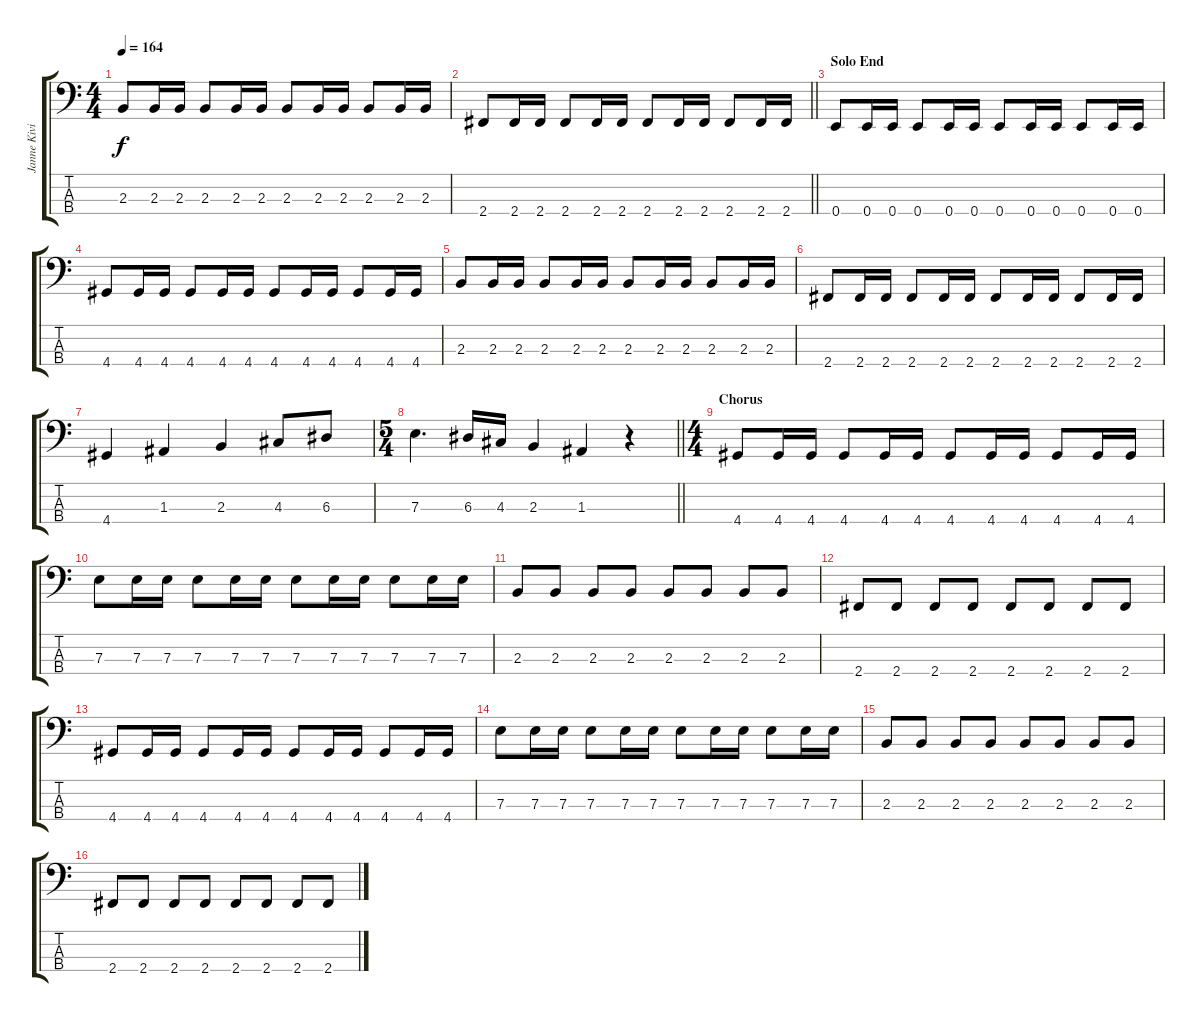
\track ("Janne Kivilahti" "Janne Kivi") {instrument electricbasspick}
\staff {score tabs}
\tuning (G2 D2 A1 E1) {hide}
\ts (4 4)
\tempo 164
\clef f4
\ks c
2.3.8{dy f} 2.3.16 2.3.16 2.3.8 2.3.16 2.3.16 2.3.8 2.3.16 2.3.16 2.3.8 2.3.16 2.3.16 |
\barLineRight lightlight
2.4.8 2.4.16 2.4.16 2.4.8 2.4.16 2.4.16 2.4.8 2.4.16 2.4.16 2.4.8 2.4.16 2.4.16 |
\section ("" "Solo End")
0.4.8 0.4.16 0.4.16 0.4.8 0.4.16 0.4.16 0.4.8 0.4.16 0.4.16 0.4.8 0.4.16 0.4.16 |
4.4.8 4.4.16 4.4.16 4.4.8 4.4.16 4.4.16 4.4.8 4.4.16 4.4.16 4.4.8 4.4.16 4.4.16 |
2.3.8 2.3.16 2.3.16 2.3.8 2.3.16 2.3.16 2.3.8 2.3.16 2.3.16 2.3.8 2.3.16 2.3.16 |
2.4.8 2.4.16 2.4.16 2.4.8 2.4.16 2.4.16 2.4.8 2.4.16 2.4.16 2.4.8 2.4.16 2.4.16 |
4.4.4 1.3.4 2.3.4 4.3.8 6.3.8 |
\ts (5 4)
\barLineRight lightlight
7.3.4{d} 6.3.16 4.3.16 2.3.4 1.3.4 r.4 |
\ts (4 4)
\section ("" "Chorus")
4.4.8 4.4.16 4.4.16 4.4.8 4.4.16 4.4.16 4.4.8 4.4.16 4.4.16 4.4.8 4.4.16 4.4.16 |
7.3.8 7.3.16 7.3.16 7.3.8 7.3.16 7.3.16 7.3.8 7.3.16 7.3.16 7.3.8 7.3.16 7.3.16 |
2.3.8 2.3.8 2.3.8 2.3.8 2.3.8 2.3.8 2.3.8 2.3.8 |
2.4.8 2.4.8 2.4.8 2.4.8 2.4.8 2.4.8 2.4.8 2.4.8 |
4.4.8 4.4.16 4.4.16 4.4.8 4.4.16 4.4.16 4.4.8 4.4.16 4.4.16 4.4.8 4.4.16 4.4.16 |
7.3.8 7.3.16 7.3.16 7.3.8 7.3.16 7.3.16 7.3.8 7.3.16 7.3.16 7.3.8 7.3.16 7.3.16 |
2.3.8 2.3.8 2.3.8 2.3.8 2.3.8 2.3.8 2.3.8 2.3.8 |
2.4.8 2.4.8 2.4.8 2.4.8 2.4.8 2.4.8 2.4.8 2.4.8
